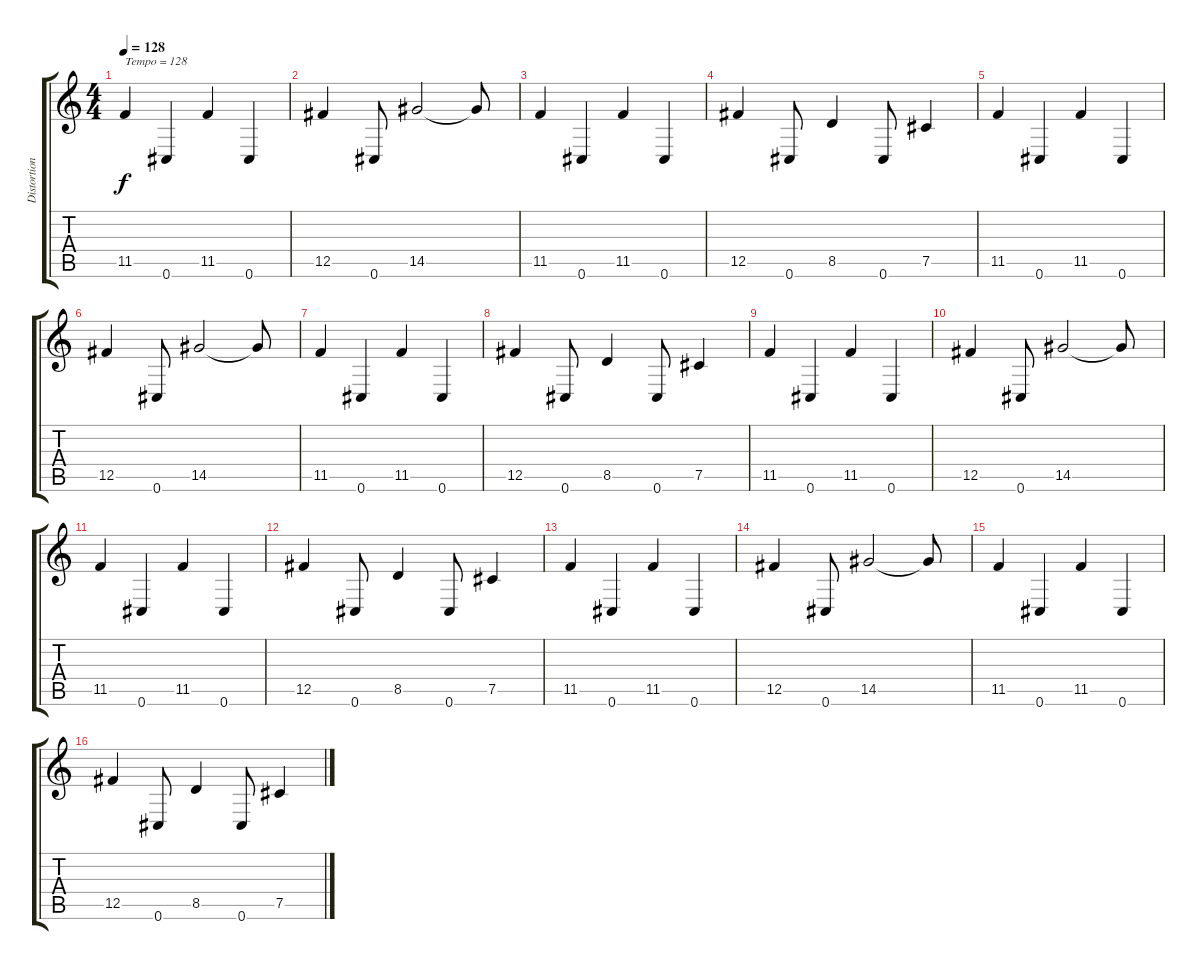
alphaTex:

\track ("Distortion guitar 1" "Distortion") {instrument distortionguitar}
\staff {score tabs}
\tuning (Db4 Ab3 E3 B2 Gb2 Db2) {hide}
\ts (4 4)
\tempo 128
\clef g2
\ks c
11.5.4{txt "Tempo = 128" dy f} 0.6.4 11.5.4 0.6.4 |
12.5.4 0.6.8 14.5.2 14.5{t}.8 |
11.5.4 0.6.4 11.5.4 0.6.4 |
12.5.4 0.6.8 8.5.4 0.6.8 7.5.4 |
11.5.4 0.6.4 11.5.4 0.6.4 |
12.5.4 0.6.8 14.5.2 14.5{t}.8 |
11.5.4 0.6.4 11.5.4 0.6.4 |
12.5.4 0.6.8 8.5.4 0.6.8 7.5.4 |
11.5.4 0.6.4 11.5.4 0.6.4 |
12.5.4 0.6.8 14.5.2 14.5{t}.8 |
11.5.4 0.6.4 11.5.4 0.6.4 |
12.5.4 0.6.8 8.5.4 0.6.8 7.5.4 |
11.5.4 0.6.4 11.5.4 0.6.4 |
12.5.4 0.6.8 14.5.2 14.5{t}.8 |
11.5.4 0.6.4 11.5.4 0.6.4 |
12.5.4 0.6.8 8.5.4 0.6.8 7.5.4
